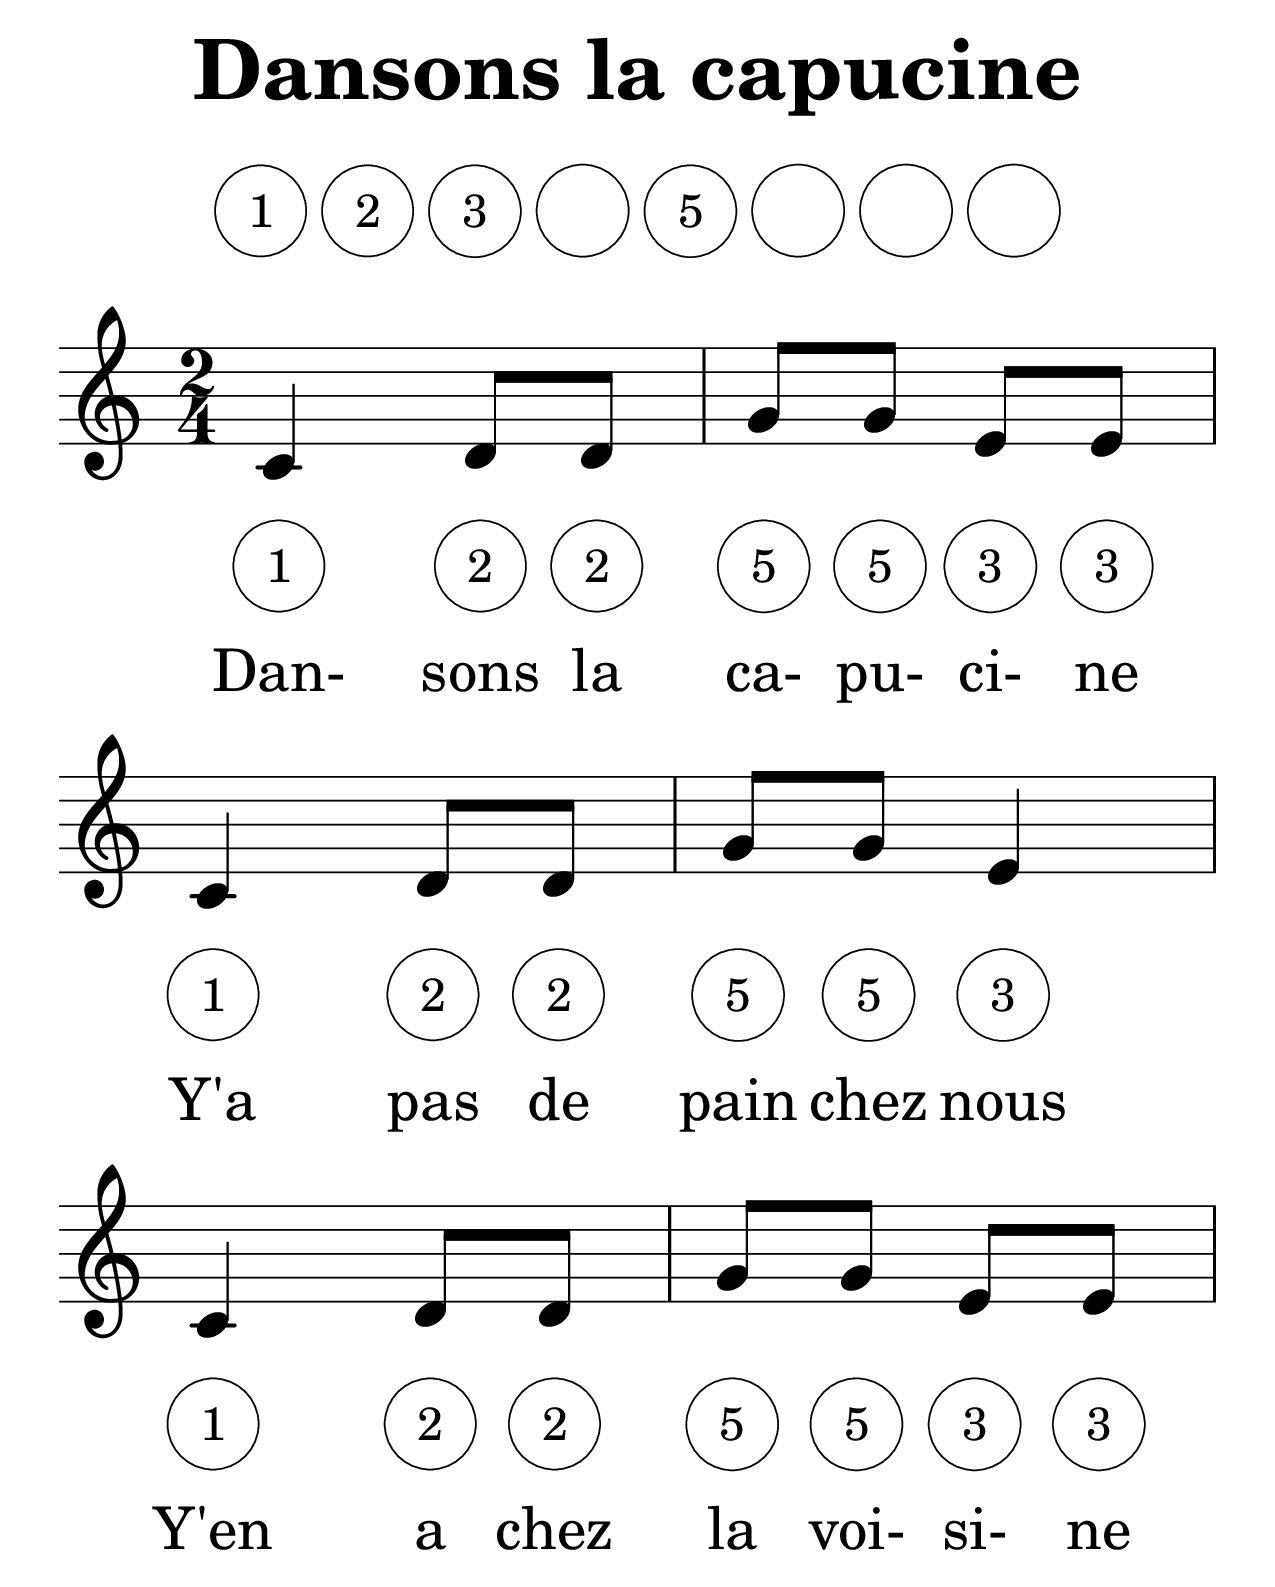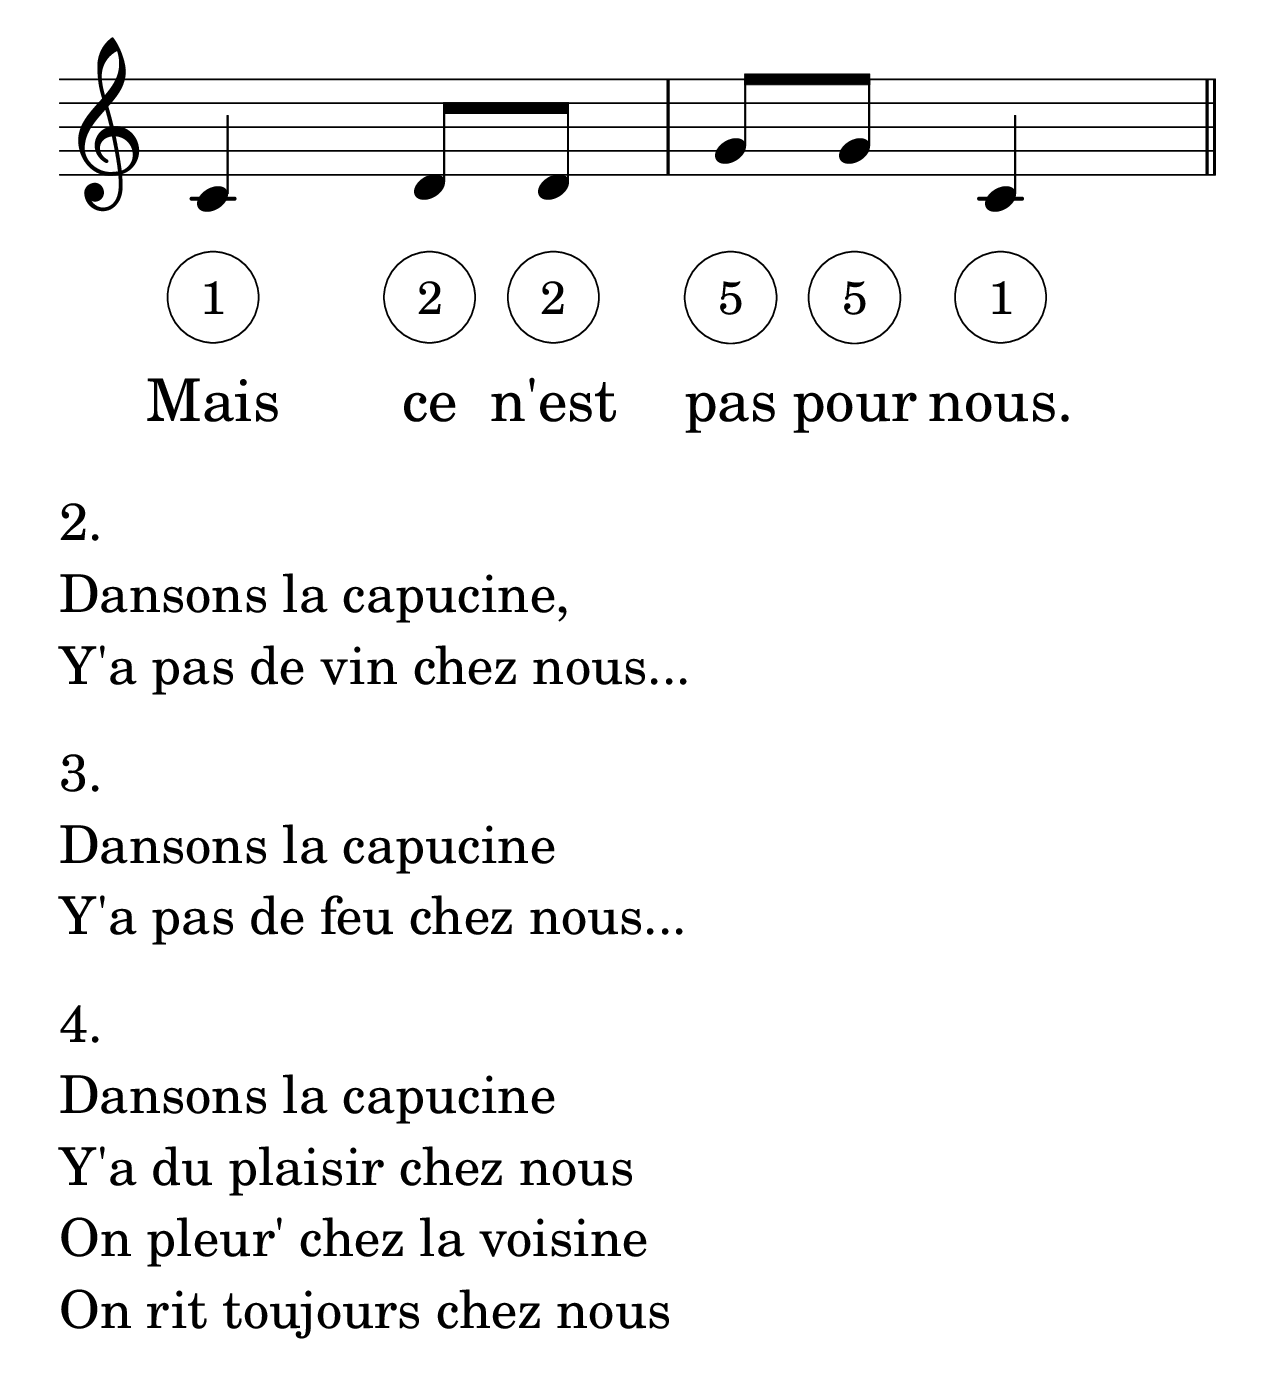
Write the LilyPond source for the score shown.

\version "2.18.2"
\include "common.ly"
\version "2.18.2"

% for reference
% ① ② ③ ④ ⑤ ⑥ ⑦ ⑧ ◯

#(define-markup-command (colorcircle layout props text) (markup?)
  "Draw a double box around text."
  (interpret-markup layout props
    #{\markup \raise #0.6 \circle \fontsize #-6 \pad-markup #0.8 #text #}))

% empty circles with bar number to colorize
oc = \markup \colorcircle 1
od = \markup \colorcircle 2
oe = \markup \colorcircle 3
of = \markup \colorcircle 4
og = \markup \colorcircle 5
oap = \markup \colorcircle 6
obp = \markup \colorcircle 7
ocp = \markup \colorcircle 8
oo =  \markup \raise #1.3 \circle \fontsize #-5 \pad-markup #0.9 "  "


\header {
 title = "Dansons la capucine"
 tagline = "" 
}

\markup {
  \column {
  \vspace #0.5
  \fill-line { \column { \line { 
    \fontsize #5 { \oc \od \oe \oo \og \oo \oo \oo}}}}
  \vspace #0.5
  }
}

\score {
\new Staff <<
 {
   \clef treble
   \time 2/4
   \key c \major 
    \transpose d c {
      \relative c' {
	d4 e8 e a a fs fs 
        d4 e8 e a a fs4
        d e8 e a a fs fs
        d4 e8 e a a d,4
        \bar "||"
     }
   }
 } 

\addlyrics {
    \set fontSize = #4
    \oc \od \od \og \og \oe \oe
    \oc \od \od \og \og \oe 
    \oc \od \od \og \og \oe \oe
    \oc \od \od \og \og \oc
    }

  \addlyrics {
    Dan- sons la ca- pu- ci- ne
   Y'a pas de pain chez nous
   Y'en a chez la voi- si- ne
   Mais ce n'est pas pour nous.
  }

 
>>

\layout { }

\midi {
    \context {
      \Score
      tempoWholesPerMinute = #(ly:make-moment 100 4)
    }
  }

}

\markup {
  \column{
  \line{2.}
  \line{Dansons la capucine,}
  \line{Y'a pas de vin chez nous...}
  \vspace #0.5
  \line{3.}
  \line{Dansons la capucine}
  \line{Y'a pas de feu chez nous...}
  \vspace #0.5
  \line{4.}
  \line{Dansons la capucine}
  \line{Y'a du plaisir chez nous}
  \line{On pleur' chez la voisine}
  \line{On rit toujours chez nous}
  }
}




